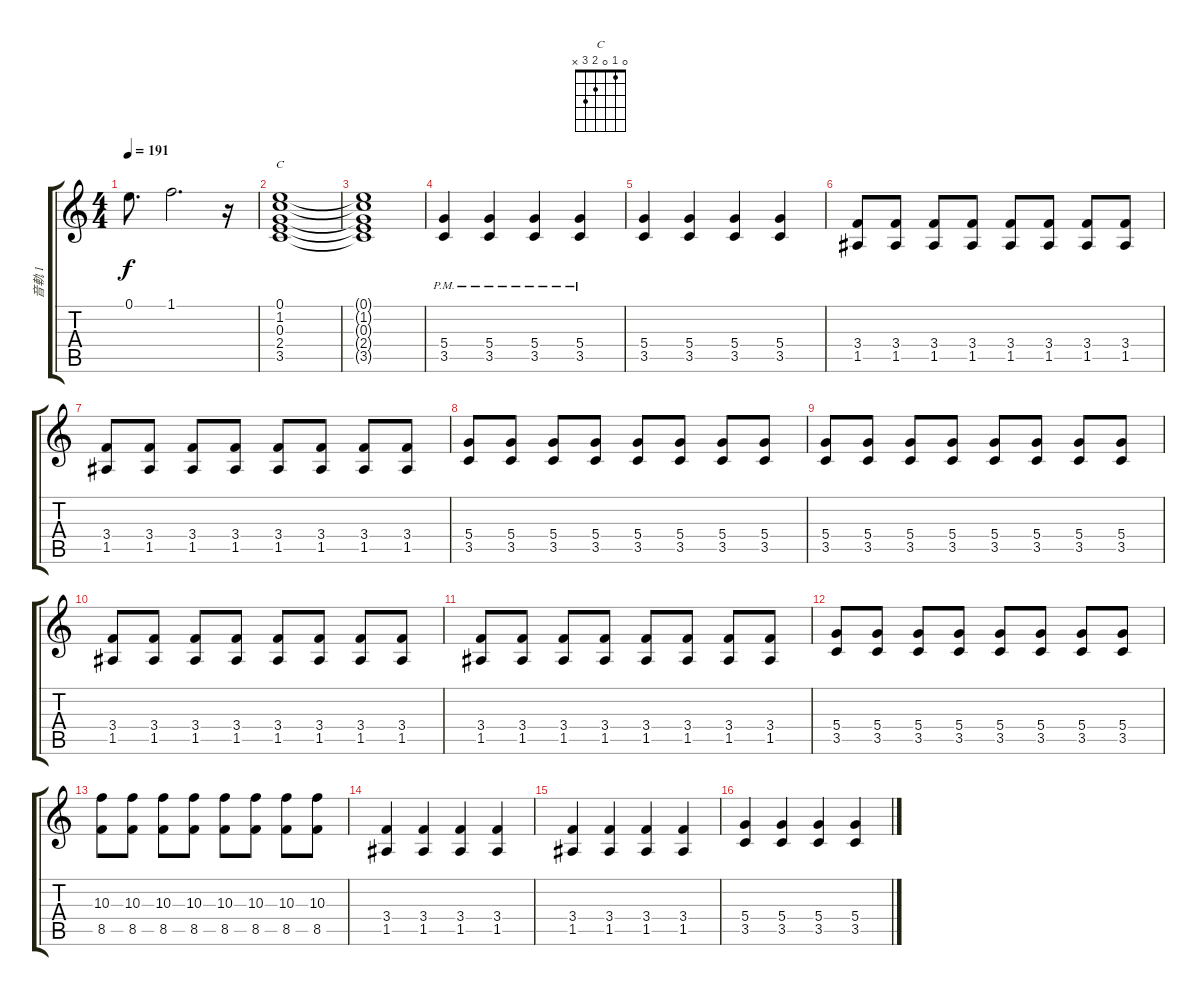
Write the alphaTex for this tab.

\track ("音軌 1" "音軌 1") {instrument electricguitarjazz}
\staff {score tabs}
\tuning (E4 B3 G3 D3 A2 E2) {hide}
\chord ("C" 0 1 0 2 3 x)
\ts (4 4)
\tempo 191
\clef g2
\ks c
0.1{t}.8{d dy f} 1.1.2{d} r.16 |
(0.1 1.2 0.3 2.4 3.5).1{ch "C"} |
(0.1{t} 1.2{t} 0.3{t} 2.4{t} 3.5{t}).1 |
(5.4{pm} 3.5{pm}).4 (5.4{pm} 3.5{pm}).4 (5.4{pm} 3.5{pm}).4 (5.4{pm} 3.5{pm}).4 |
(5.4 3.5).4 (5.4 3.5).4 (5.4 3.5).4 (5.4 3.5).4 |
(3.4 1.5).8 (3.4 1.5).8 (3.4 1.5).8 (3.4 1.5).8 (3.4 1.5).8 (3.4 1.5).8 (3.4 1.5).8 (3.4 1.5).8 |
(3.4 1.5).8 (3.4 1.5).8 (3.4 1.5).8 (3.4 1.5).8 (3.4 1.5).8 (3.4 1.5).8 (3.4 1.5).8 (3.4 1.5).8 |
(5.4 3.5).8 (5.4 3.5).8 (5.4 3.5).8 (5.4 3.5).8 (5.4 3.5).8 (5.4 3.5).8 (5.4 3.5).8 (5.4 3.5).8 |
(5.4 3.5).8 (5.4 3.5).8 (5.4 3.5).8 (5.4 3.5).8 (5.4 3.5).8 (5.4 3.5).8 (5.4 3.5).8 (5.4 3.5).8 |
(3.4 1.5).8 (3.4 1.5).8 (3.4 1.5).8 (3.4 1.5).8 (3.4 1.5).8 (3.4 1.5).8 (3.4 1.5).8 (3.4 1.5).8 |
(3.4 1.5).8 (3.4 1.5).8 (3.4 1.5).8 (3.4 1.5).8 (3.4 1.5).8 (3.4 1.5).8 (3.4 1.5).8 (3.4 1.5).8 |
(5.4 3.5).8 (5.4 3.5).8 (5.4 3.5).8 (5.4 3.5).8 (5.4 3.5).8 (5.4 3.5).8 (5.4 3.5).8 (5.4 3.5).8 |
(10.3 8.5).8 (10.3 8.5).8 (10.3 8.5).8 (10.3 8.5).8 (10.3 8.5).8 (10.3 8.5).8 (10.3 8.5).8 (10.3 8.5).8 |
(3.4 1.5).4 (3.4 1.5).4 (3.4 1.5).4 (3.4 1.5).4 |
(3.4 1.5).4 (3.4 1.5).4 (3.4 1.5).4 (3.4 1.5).4 |
(5.4 3.5).4 (5.4 3.5).4 (5.4 3.5).4 (5.4 3.5).4
